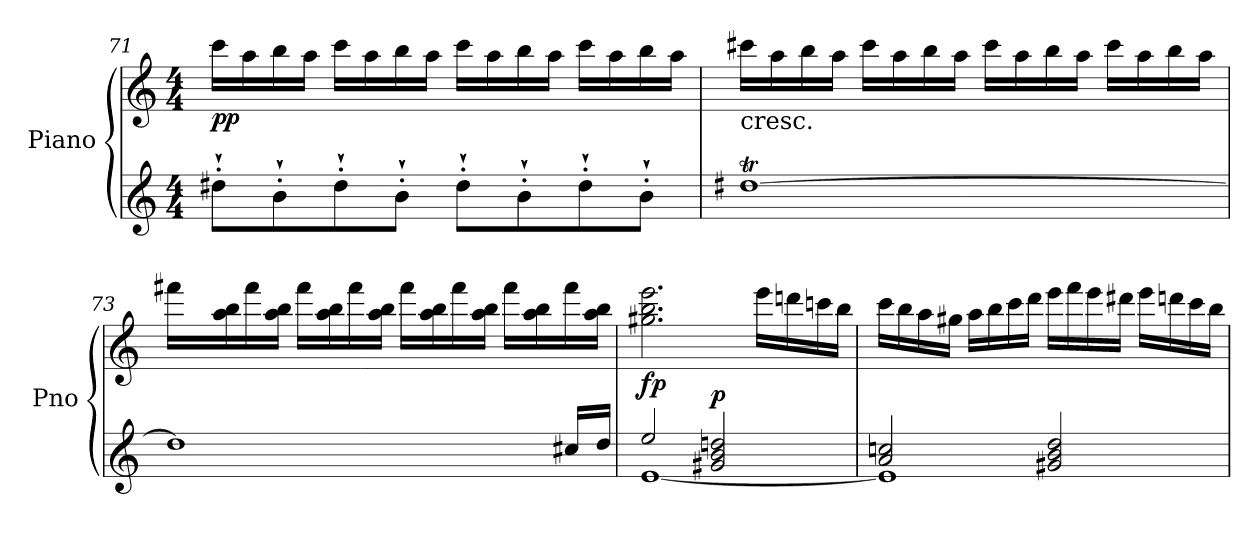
**kern	**kern	**dynam
*part1	*part1	*part1
*staff2	*staff1	*staff1/2
*I"Piano	*	*
*I'Pno	*	*
*clefG2	*clefG2	*
*k[]	*k[]	*
*M4/4	*M4/4	*
=71	=71	=71
!	!	!LO:DY:b
8dd#X'`\L	16ccc\LL	pp
.	16aa\	.
8b'`\	16bb\	.
.	16aa\JJ	.
8dd#'`\	16ccc\LL	.
.	16aa\	.
8b'`\J	16bb\	.
.	16aa\JJ	.
8dd#'`\L	16ccc\LL	.
.	16aa\	.
8b'`\	16bb\	.
.	16aa\JJ	.
8dd#'`\	16ccc\LL	.
.	16aa\	.
8b'`\J	16bb\	.
.	16aa\JJ	.
=72	=72	=72
*^	*	*
!	!	!LO:TX:b:t=cresc.	!
[1dd#Xt	16dd#yy	16ccc#X\LL	.
.	16eeyy	16aa\	.
.	16dd#yy	16bb\	.
.	16eeyy	16aa\JJ	.
.	16dd#yy	16ccc#\LL	.
.	16eeyy	16aa\	.
.	16dd#yy	16bb\	.
.	16eeyy	16aa\JJ	.
.	16dd#yy	16ccc#\LL	.
.	16eeyy	16aa\	.
.	16dd#yy	16bb\	.
.	16eeyy	16aa\JJ	.
.	16dd#yy	16ccc#\LL	.
.	16eeyy	16aa\	.
.	16dd#yy	16bb\	.
.	16eeyy	16aa\JJ	.
=73	=73	=73	=73
1dd#]	16dd#Xyy	16fff#X\LL	.
.	16eeyy	16aa\ 16bb\	.
.	16dd#yy	16fff#\	.
.	16eeyy	16aa\ 16bb\JJ	.
.	16dd#yy	16fff#\LL	.
.	16eeyy	16aa\ 16bb\	.
.	16dd#yy	16fff#\	.
.	16eeyy	16aa\ 16bb\JJ	.
.	16dd#yy	16fff#\LL	.
.	16eeyy	16aa\ 16bb\	.
.	16dd#yy	16fff#\	.
.	16eeyy	16aa\ 16bb\JJ	.
.	16dd#yy	16fff#\LL	.
.	16eeyy	16aa\ 16bb\	.
.	16cc#X/LL	16fff#\	.
.	16dd#/JJ	16aa\ 16bb\JJ	.
=74	=74	=74	=74
!	!	!	!LO:DY:b
2ee/	[1e	2.gg#X\ 2.bb\ 2.eee\	fp
!	!	!	!LO:DY:a=2
2g#X/ 2b/ 2ddn/	.	.	p
.	.	16eee\LL	.
.	.	16dddn\	.
.	.	16cccn\	.
.	.	16bb\JJ	.
=75	=75	=75	=75
2a/ 2ccn/	1e]	16ccc\LL	.
.	.	16bb\	.
.	.	16aa\	.
.	.	16gg#X\JJ	.
.	.	16aa\LL	.
.	.	16bb\	.
.	.	16ccc\	.
.	.	16ddd\JJ	.
2g#X/ 2b/ 2dd/	.	16eee\LL	.
.	.	16fff\	.
.	.	16eee\	.
.	.	16ddd#X\JJ	.
.	.	16eee\LL	.
.	.	16dddn\	.
.	.	16ccc\	.
.	.	16bb\JJ	.
*v	*v	*	*
=	=	=
*-	*-	*-
